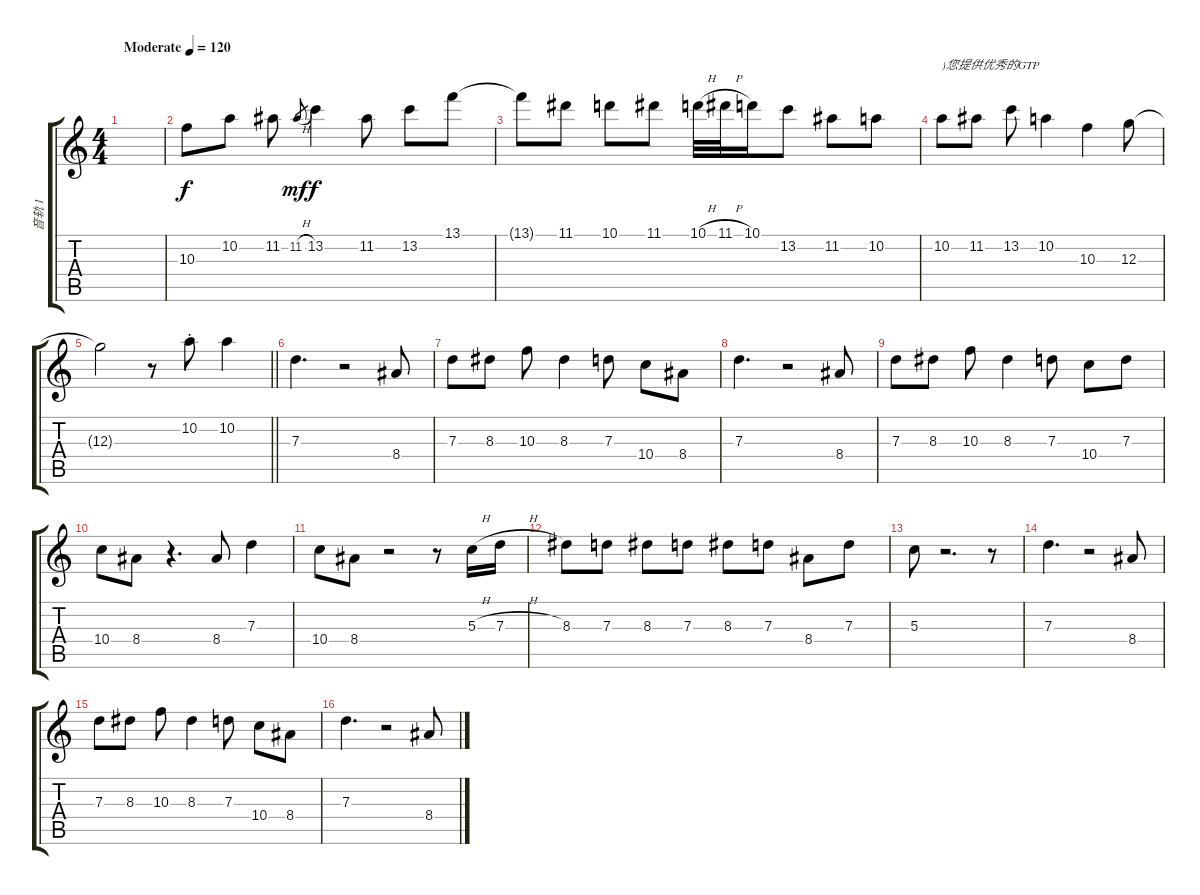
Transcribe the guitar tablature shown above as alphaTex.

\track ("音轨 1" "音轨 1") {instrument acousticguitarsteel}
\staff {score tabs}
\tuning (E4 B3 G3 D3 A2 E2) {hide}
\ts (4 4)
\tempo (120 "Moderate")
\clef g2
\ks c
|
10.3.8 10.2.8 11.2.8 11.2{h}.8{gr dy mf} 13.2.4{dy f} 11.2.8 13.2.8 13.1.8 |
13.1{t}.8 11.1.8 10.1.8 11.1.8 10.1{h}.32 11.1{h}.32 10.1.16 13.2.8 11.2.8 10.2.8 |
10.2.8{txt ")您提供优秀的GTP"} 11.2.8 13.2.8 10.2.4 10.3.4 12.3.8 |
\barLineRight lightlight
12.3{t}.2 r.8 10.2{st}.8 10.2.4 |
7.3.4{d} r.2 8.4.8 |
7.3.8 8.3.8 10.3.8 8.3.4 7.3.8 10.4.8 8.4.8 |
7.3.4{d} r.2 8.4.8 |
7.3.8 8.3.8 10.3.8 8.3.4 7.3.8 10.4.8 7.3.8 |
10.4.8 8.4.8 r.4{d} 8.4.8 7.3.4 |
10.4.8 8.4.8 r.2 r.8 5.3{h}.16 7.3{h}.16 |
8.3.8 7.3.8 8.3.8 7.3.8 8.3.8 7.3.8 8.4.8 7.3.8 |
5.3.8 r.2{d} r.8 |
7.3.4{d} r.2 8.4.8 |
7.3.8 8.3.8 10.3.8 8.3.4 7.3.8 10.4.8 8.4.8 |
7.3.4{d} r.2 8.4.8
